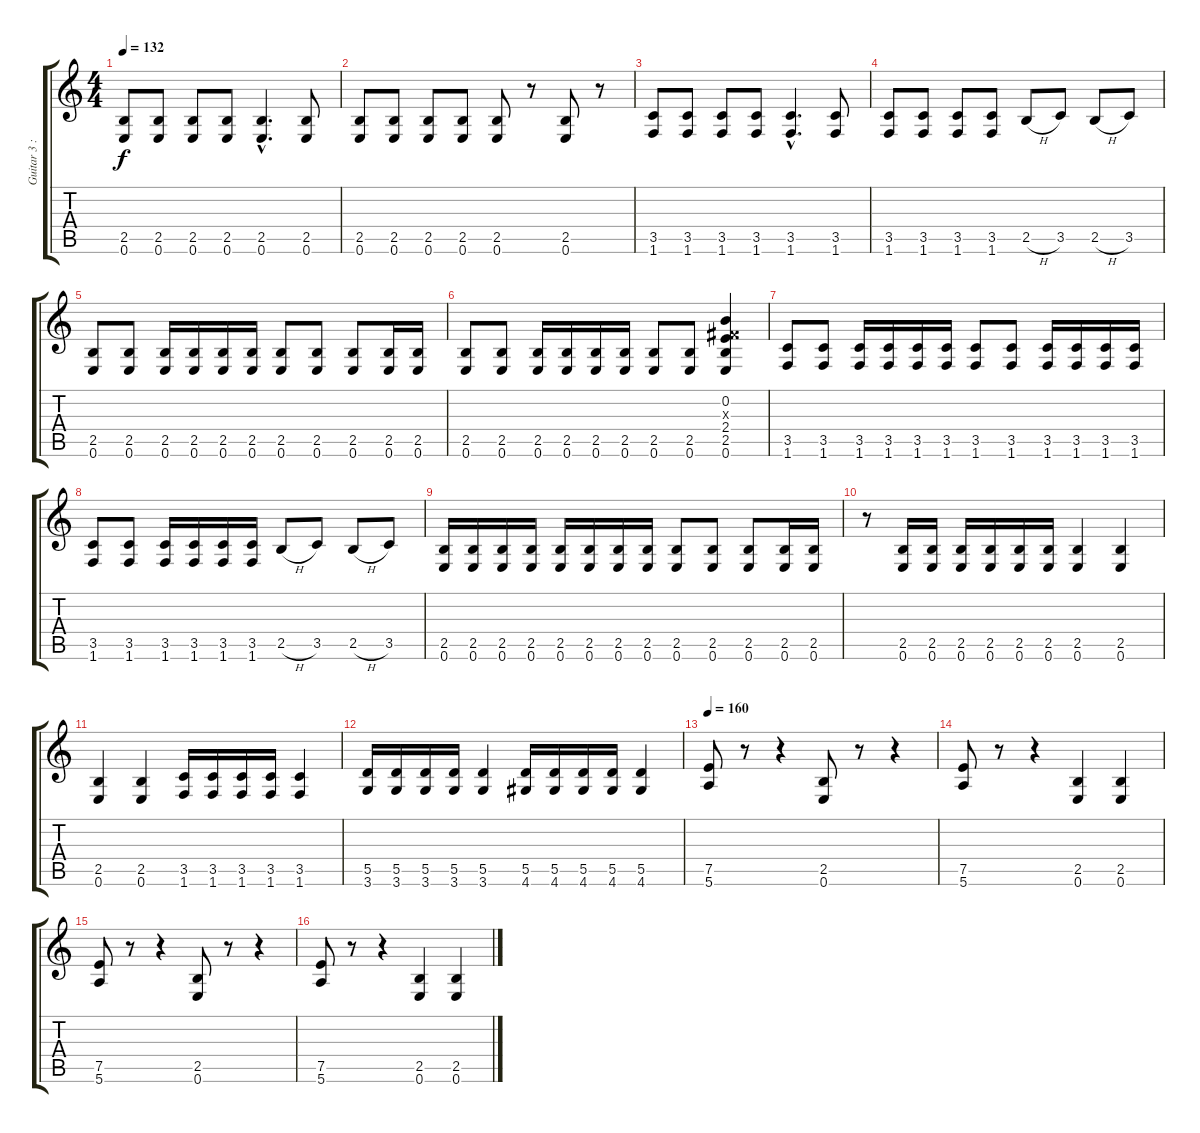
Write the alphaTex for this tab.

\track ("Guitar 3 : Rafael" "Guitar 3 :") {instrument overdrivenguitar}
\staff {score tabs}
\tuning (E4 B3 G3 D3 A2 E2) {hide}
\ts (4 4)
\tempo 132
\clef g2
\ks c
(2.5 0.6).8{dy f} (2.5 0.6).8 (2.5 0.6).8 (2.5 0.6).8 (2.5{hac} 0.6{hac}).4{d} (2.5 0.6).8 |
(2.5 0.6).8 (2.5 0.6).8 (2.5 0.6).8 (2.5 0.6).8 (2.5 0.6).8 r.8 (2.5 0.6).8 r.8 |
(3.5 1.6).8 (3.5 1.6).8 (3.5 1.6).8 (3.5 1.6).8 (3.5{hac} 1.6{hac}).4{d} (3.5 1.6).8 |
(3.5 1.6).8 (3.5 1.6).8 (3.5 1.6).8 (3.5 1.6).8 2.5{h}.8 3.5.8 2.5{h}.8 3.5.8 |
(2.5 0.6).8 (2.5 0.6).8 (2.5 0.6).16 (2.5 0.6).16 (2.5 0.6).16 (2.5 0.6).16 (2.5 0.6).8 (2.5 0.6).8 (2.5 0.6).8 (2.5 0.6).16 (2.5 0.6).16 |
(2.5 0.6).8 (2.5 0.6).8 (2.5 0.6).16 (2.5 0.6).16 (2.5 0.6).16 (2.5 0.6).16 (2.5 0.6).8 (2.5 0.6).8 (0.2 -1.3{x} 2.4 2.5 0.6).4 |
(3.5 1.6).8 (3.5 1.6).8 (3.5 1.6).16 (3.5 1.6).16 (3.5 1.6).16 (3.5 1.6).16 (3.5 1.6).8 (3.5 1.6).8 (3.5 1.6).16 (3.5 1.6).16 (3.5 1.6).16 (3.5 1.6).16 |
(3.5 1.6).8 (3.5 1.6).8 (3.5 1.6).16 (3.5 1.6).16 (3.5 1.6).16 (3.5 1.6).16 2.5{h}.8 3.5.8 2.5{h}.8 3.5.8 |
(2.5 0.6).16 (2.5 0.6).16 (2.5 0.6).16 (2.5 0.6).16 (2.5 0.6).16 (2.5 0.6).16 (2.5 0.6).16 (2.5 0.6).16 (2.5 0.6).8 (2.5 0.6).8 (2.5 0.6).8 (2.5 0.6).16 (2.5 0.6).16 |
r.8 (2.5 0.6).16 (2.5 0.6).16 (2.5 0.6).16 (2.5 0.6).16 (2.5 0.6).16 (2.5 0.6).16 (2.5 0.6).4 (2.5 0.6).4 |
(2.5 0.6).4 (2.5 0.6).4 (3.5 1.6).16 (3.5 1.6).16 (3.5 1.6).16 (3.5 1.6).16 (3.5 1.6).4 |
(5.5 3.6).16 (5.5 3.6).16 (5.5 3.6).16 (5.5 3.6).16 (5.5 3.6).4 (5.5 4.6).16 (5.5 4.6).16 (5.5 4.6).16 (5.5 4.6).16 (5.5 4.6).4 |
\tempo 160
(7.5 5.6).8 r.8 r.4 (2.5 0.6).8 r.8 r.4 |
(7.5 5.6).8 r.8 r.4 (2.5 0.6).4 (2.5 0.6).4 |
(7.5 5.6).8 r.8 r.4 (2.5 0.6).8 r.8 r.4 |
(7.5 5.6).8 r.8 r.4 (2.5 0.6).4 (2.5 0.6).4
